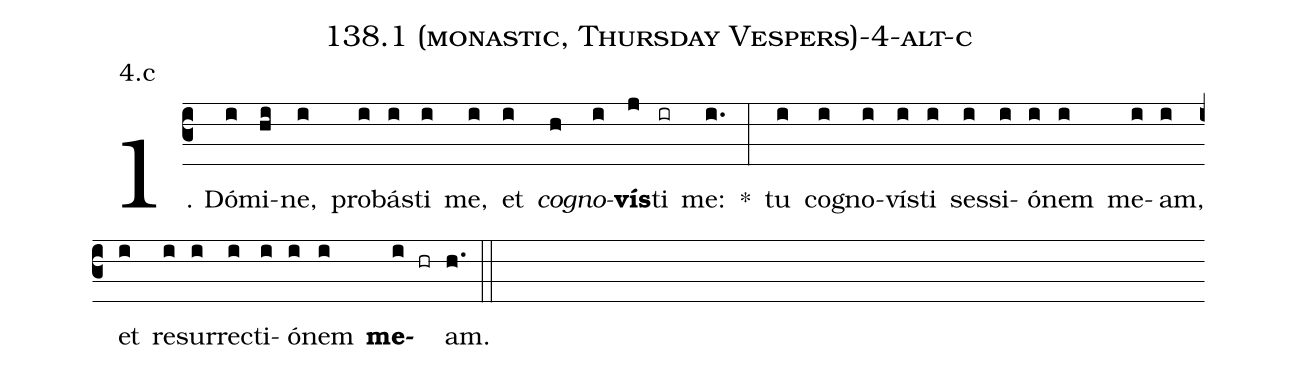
name: 138.1 (monastic, Thursday Vespers)-4-alt-c;
annotation: 4.c;
%%
(c3)1. Dó(i)mi(hi)ne,(i) pro(i)bás(i)ti(i) me,(i) et(i) <i>co</i>(h)<i>gno</i>(i)<b>vís</b>(j)ti(ir) me:(i.) *(:) tu(i) co(i)gno(i)vís(i)ti(i) ses(i)si(i)ó(i)nem(i) me(i)am,(i) et(i) re(i)sur(i)rec(i)ti(i)ó(i)nem(i) <b>me</b>(i hr)am.(h.) (::)
